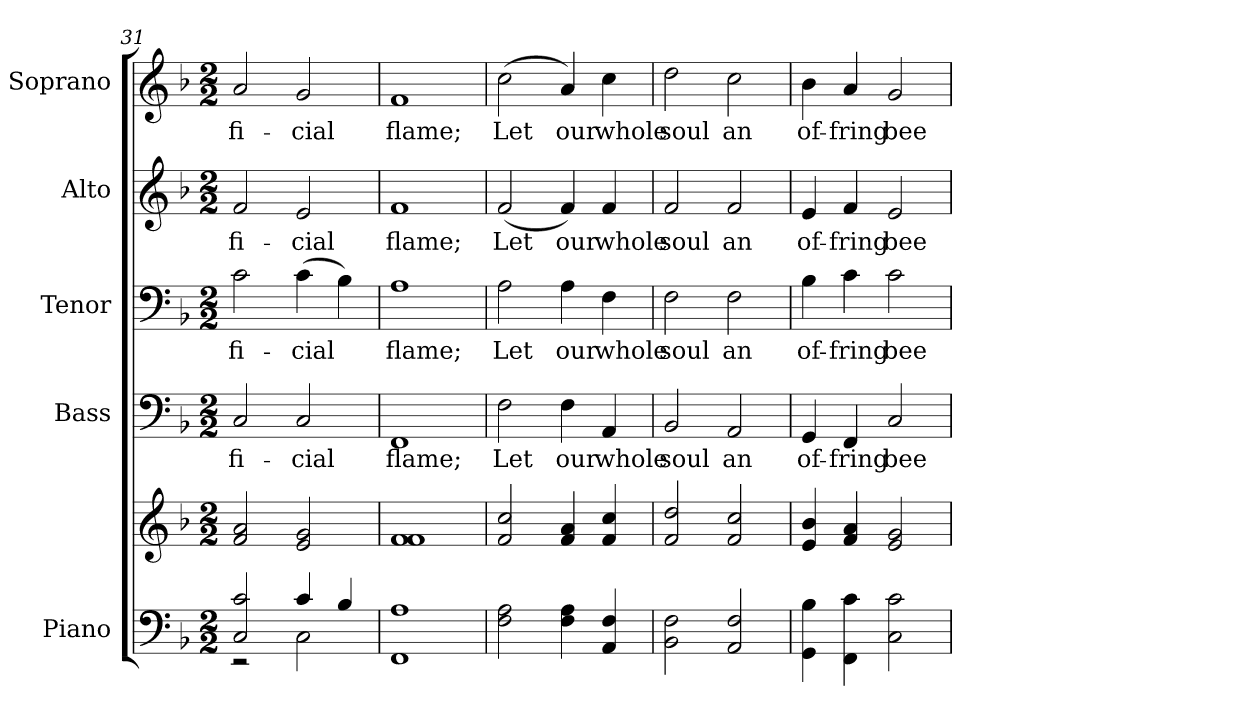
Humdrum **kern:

**kern	**kern	**kern	**text	**kern	**text	**kern	**text	**kern	**text
*part5	*part5	*part4	*part4	*part3	*part3	*part2	*part2	*part1	*part1
*staff6	*staff5	*staff4	*staff4	*staff3	*staff3	*staff2	*staff2	*staff1	*staff1
*I"Piano	*	*I"Bass	*	*I"Tenor	*	*I"Alto	*	*I"Soprano	*
*I'Pno.	*	*I'B.	*	*I'T.	*	*I'A.	*	*I'S.	*
!!LO:PB:g=z
*clefF4	*clefG2	*clefF4	*	*clefF4	*	*clefG2	*	*clefG2	*
*k[b-]	*k[b-]	*k[b-]	*	*k[b-]	*	*k[b-]	*	*k[b-]	*
*F:	*F:	*F:	*	*F:	*	*F:	*	*F:	*
*M2/2	*M2/2	*M2/2	*	*M2/2	*	*M2/2	*	*M2/2	*
=31	=31	=31	=31	=31	=31	=31	=31	=31	=31
*^	*	*	*	*	*	*	*	*	*
!	!	!	!	!LO:LY:b:color=#000000	!	!	!	!	!	!
!	!	!	!	!	!	!LO:LY:b:color=#000000	!	!	!	!
!	!	!	!	!	!	!	!	!LO:LY:b:color=#000000	!	!
!	!	!	!	!	!	!	!	!	!	!LO:LY:b:color=#000000
2Ci/ 2ci	2r	2fi/ 2ai	2Ci/	-fi-	2ci\	-fi-	2fi/	-fi-	2ai/	-fi-
!	!	!	!	!LO:LY:b:color=#000000	!	!	!	!	!	!
!	!	!	!	!	!	!LO:LY:b:color=#000000	!	!	!	!
!	!	!	!	!	!	!	!	!LO:LY:b:color=#000000	!	!
!	!	!	!	!	!	!	!	!	!	!LO:LY:b:color=#000000
4ci/	2Ci\	2ei/ 2gi	2Ci/	-cial	(4ci\	-cial	2ei/	-cial	2gi/	-cial
4B-i/	.	.	.	.	4B-i\)	.	.	.	.	.
*v	*v	*	*	*	*	*	*	*	*	*
=32	=32	=32	=32	=32	=32	=32	=32	=32	=32
!	!	!	!LO:LY:b:color=#000000	!	!	!	!	!	!
!	!	!	!	!	!LO:LY:b:color=#000000	!	!	!	!
!	!	!	!	!	!	!	!LO:LY:b:color=#000000	!	!
!	!	!	!	!	!	!	!	!	!LO:LY:b:color=#000000
1FFi 1Ai	1fi 1fi	1FFi	flame;	1Ai	flame;	1fi	flame;	1fi	flame;
=33	=33	=33	=33	=33	=33	=33	=33	=33	=33
!	!	!	!LO:LY:b:color=#000000	!	!	!	!	!	!
!	!	!	!	!	!LO:LY:b:color=#000000	!	!	!	!
!	!	!	!	!	!	!	!LO:LY:b:color=#000000	!	!
!	!	!	!	!	!	!	!	!	!LO:LY:b:color=#000000
2Fi\ 2Ai	2fi/ 2cci	2Fi\	Let	2Ai\	Let	(2fi/	Let	(2cci\	Let
!	!	!	!LO:LY:b:color=#000000	!	!	!	!	!	!
!	!	!	!	!	!LO:LY:b:color=#000000	!	!	!	!
!	!	!	!	!	!	!	!LO:LY:b:color=#000000	!	!
!	!	!	!	!	!	!	!	!	!LO:LY:b:color=#000000
4Fi\ 4Ai	4fi/ 4ai	4Fi\	our	4Ai\	our	4fi/)	our	4ai/)	our
!	!	!	!LO:LY:b:color=#000000	!	!	!	!	!	!
!	!	!	!	!	!LO:LY:b:color=#000000	!	!	!	!
!	!	!	!	!	!	!	!LO:LY:b:color=#000000	!	!
!	!	!	!	!	!	!	!	!	!LO:LY:b:color=#000000
4AAi/ 4Fi	4fi/ 4cci	4AAi/	whole	4Fi\	whole	4fi/	whole	4cci\	whole
!!LO:PB:g=z
=34	=34	=34	=34	=34	=34	=34	=34	=34	=34
!	!	!	!LO:LY:b:color=#000000	!	!	!	!	!	!
!	!	!	!	!	!LO:LY:b:color=#000000	!	!	!	!
!	!	!	!	!	!	!	!LO:LY:b:color=#000000	!	!
!	!	!	!	!	!	!	!	!	!LO:LY:b:color=#000000
2BB-i\ 2Fi	2fi/ 2ddi	2BB-i/	soul	2Fi\	soul	2fi/	soul	2ddi\	soul
!	!	!	!LO:LY:b:color=#000000	!	!	!	!	!	!
!	!	!	!	!	!LO:LY:b:color=#000000	!	!	!	!
!	!	!	!	!	!	!	!LO:LY:b:color=#000000	!	!
!	!	!	!	!	!	!	!	!	!LO:LY:b:color=#000000
2AAi/ 2Fi	2fi/ 2cci	2AAi/	an	2Fi\	an	2fi/	an	2cci\	an
=35	=35	=35	=35	=35	=35	=35	=35	=35	=35
!	!	!	!LO:LY:b:color=#000000	!	!	!	!	!	!
!	!	!	!	!	!LO:LY:b:color=#000000	!	!	!	!
!	!	!	!	!	!	!	!LO:LY:b:color=#000000	!	!
!	!	!	!	!	!	!	!	!	!LO:LY:b:color=#000000
4GGi\ 4B-i	4ei/ 4b-i	4GGi/	of-	4B-i\	of-	4ei/	of-	4b-i\	of-
!	!	!	!LO:LY:b:color=#000000	!	!	!	!	!	!
!	!	!	!	!	!LO:LY:b:color=#000000	!	!	!	!
!	!	!	!	!	!	!	!LO:LY:b:color=#000000	!	!
!	!	!	!	!	!	!	!	!	!LO:LY:b:color=#000000
4FFi\ 4ci	4fi/ 4ai	4FFi/	-fring	4ci\	-fring	4fi/	-fring	4ai/	-fring
!	!	!	!LO:LY:b:color=#000000	!	!	!	!	!	!
!	!	!	!	!	!LO:LY:b:color=#000000	!	!	!	!
!	!	!	!	!	!	!	!LO:LY:b:color=#000000	!	!
!	!	!	!	!	!	!	!	!	!LO:LY:b:color=#000000
2Ci\ 2ci	2ei/ 2gi	2Ci/	bee	2ci\	bee	2ei/	bee	2gi/	bee
=	=	=	=	=	=	=	=	=	=
*-	*-	*-	*-	*-	*-	*-	*-	*-	*-
